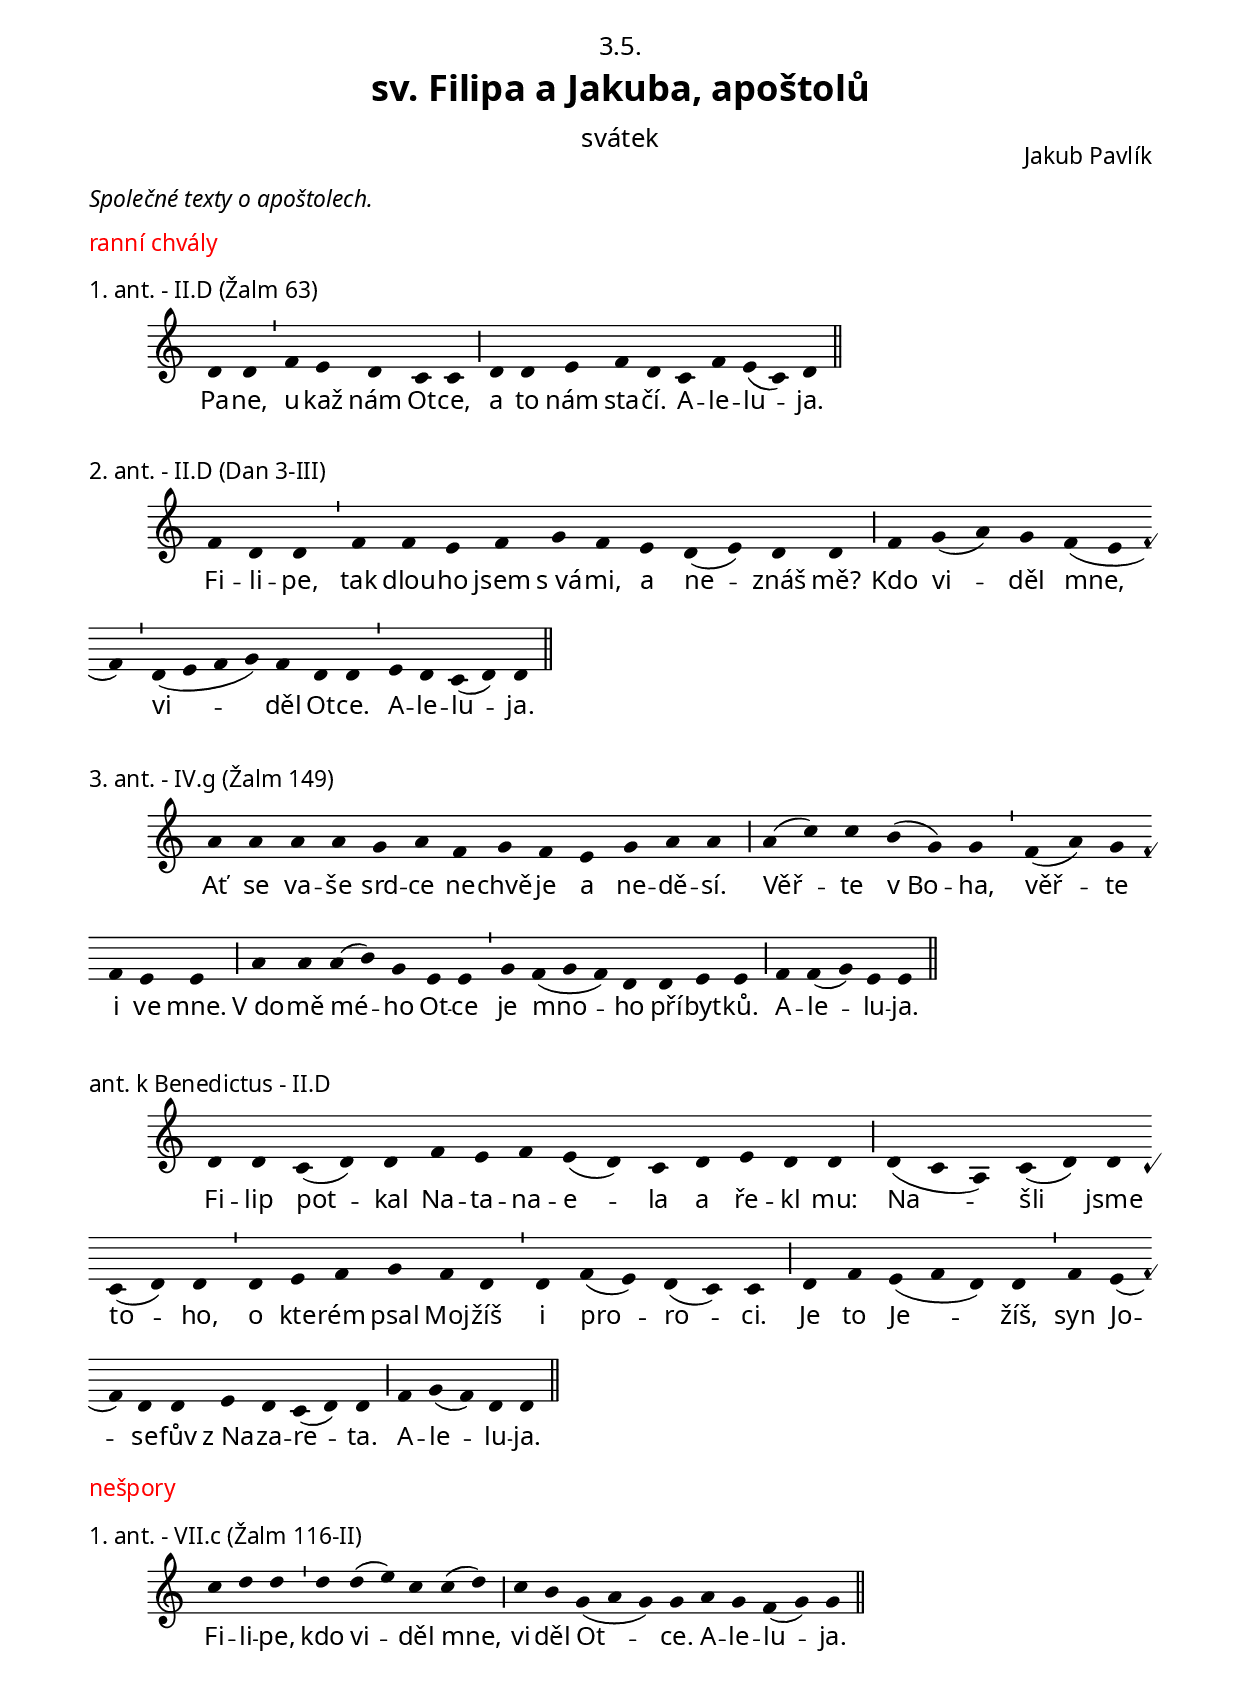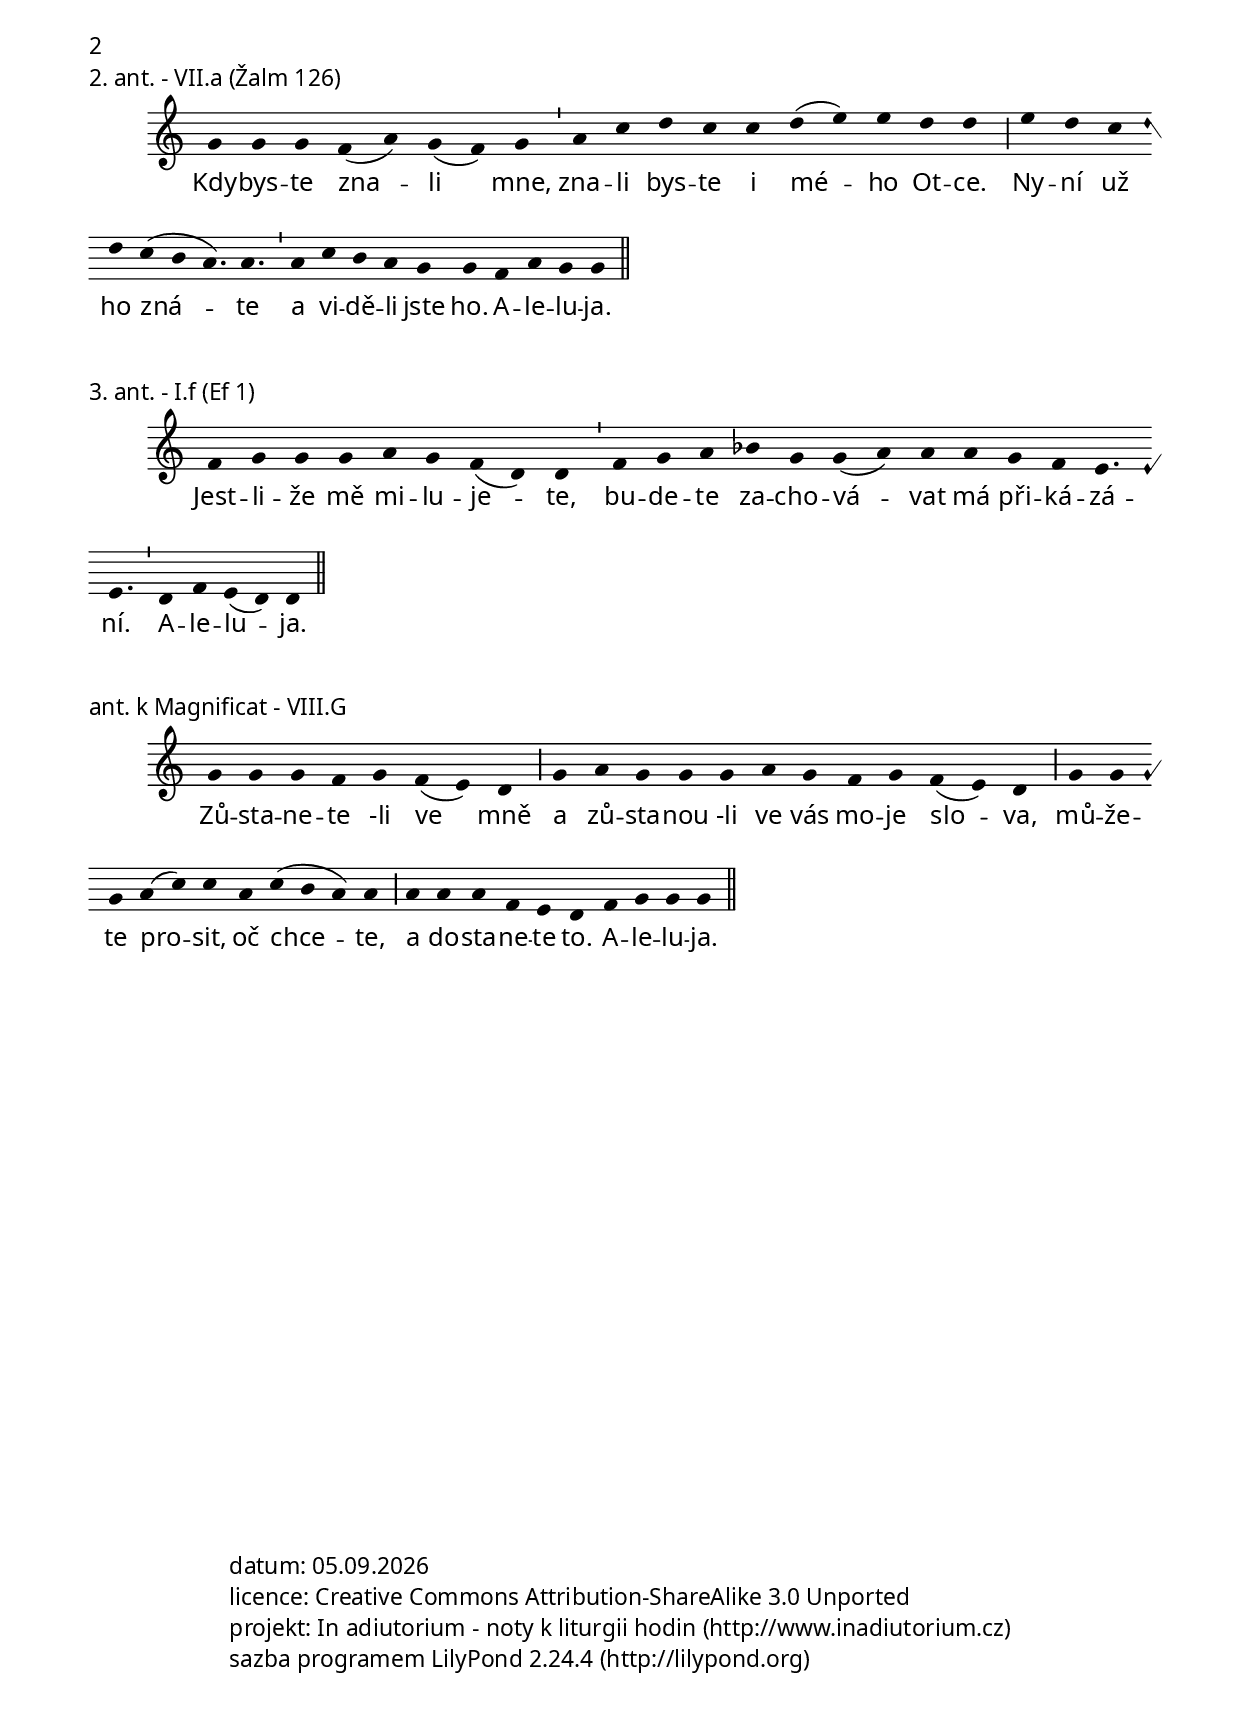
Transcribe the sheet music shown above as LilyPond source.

\version "2.17.5"

\include "../spolecne.ly"

\header {
  title = \markup\titleSvatek
            "sv. Filipa a Jakuba, apoštolů"
            "svátek"
            3.5.
  composer = "Jakub Pavlík"
}

\markup\communia #'(#:apostol)

\markup {\nadpisHodinka {"ranní chvály"}}

\score {
  \relative c' {
    \choralniRezim
    d4 d \barMin
    f e d c c \barMaior
    d d e f d
    c f e( c) d \barFinalis
  }
  \addlyrics {
    Pa -- ne,
    u -- kaž nám Ot -- ce,
    a to nám sta -- čí.
    A -- le -- lu -- ja.
  }
  \header {
    quid = "1. ant."
    modus = "II"
    differentia = "D"
    psalmus = "Žalm 63"
    id = "rch-a1"
    piece = \markup {\sestavTitulek}
  }
}

\score {
  \relative c' {
    \choralniRezim
    f4 d d \barMin f f e f g f e d( e) d d \barMaior
    f g( a) g f( e f) \barMin d( e f g) f d d \barMin
    e d c( d) d \barFinalis
  }
  \addlyrics {
    Fi -- li -- pe, tak dlou -- ho jsem s_vá -- mi, a ne -- znáš mě?
    Kdo vi -- děl mne, vi -- děl Ot -- ce.
    A -- le -- lu -- ja.
  }
  \header {
    quid = "2. ant."
    modus = "II"
    differentia = "D"
    psalmus = "Dan 3-III"
    id = "rch-a2"
    piece = \markup {\sestavTitulek}
  }
}

\score {
  \relative c'' {
    \choralniRezim
    a4 a a a g a f g f e g a a \barMaior
    a( c) c b( g) g \barMin
    f( a) g f e e \barMaior
    a a a( b) g e e \barMin
    g f( g f) d d e e \barMaior
    f f( g) e e \barFinalis
  }
  \addlyrics {
    Ať se va -- še srd -- ce ne -- chvě -- je a ne -- dě -- sí.
    Věř -- te v_Bo -- ha,
    věř -- te i ve mne.
    V_do -- mě mé -- ho Ot -- ce
    je mno -- ho pří -- byt -- ků.
    A -- le -- lu -- ja.
  }
  \header {
    quid = "3. ant."
    modus = "IV"
    differentia = "g"
    psalmus = "Žalm 149"
    id = "rch-a3"
    piece = \markup {\sestavTitulek}
  }
}

\score {
  \relative c' {
    \choralniRezim
    d4 d c( d) d f e f e( d) c d e d d \barMaior
    d4( c a) c( d) d c( d) d \barMin
    d e f g f d \barMin
    d f( e) d( c) c \barMaior
    d f e( f d) d \barMin
    f e( f) d d e d c( d) d \barMaior
    f g( f) d d \barFinalis
  }
  \addlyrics {
    Fi -- lip pot -- kal Na -- ta -- na -- e -- la
    a ře -- kl mu:
    Na -- šli jsme to -- ho,
    o kte -- rém psal Moj -- žíš
    i pro -- ro -- ci.
    Je to Je -- žíš,
    syn Jo -- se -- fův z_Na -- za -- re -- ta.
    A -- le -- lu -- ja.
  }
  \header {
    quid = "ant. k Benedictus"
    modus = "II"
    differentia = "D"
    psalmus = ""
    id = "rch-aben"
    piece = \markup {\sestavTitulekBezZalmu}
  }
}

\markup {\nadpisHodinka {"nešpory"}}

\score {
  \relative c'' {
    \choralniRezim
    c4 d d \barMin
    d d( e) c c( d) \barMaior
    c b g( a g) g
    a g f( g) g \barFinalis
  }
  \addlyrics {
    Fi -- li -- pe,
    kdo vi -- děl mne,
    vi -- děl Ot -- ce.
    A -- le -- lu -- ja.
  }
  \header {
    quid = "1. ant."
    modus = "VII"
    differentia = "c"
    psalmus = "Žalm 116-II"
    id = "ne-a1"
    piece = \markup {\sestavTitulek}
  }
}

\score {
  \relative c'' {
    \choralniRezim
    g4 g g f( a) g( f) g \barMin
    a c d c c d( e) e d d \barMaior
    e d c d c( b a4.) a \barMin
    a4 c b a g g
    f a g g \barFinalis
  }
  \addlyrics {
    Kdy -- bys -- te zna -- li mne,
    zna -- li bys -- te i mé -- ho Ot -- ce.
    Ny -- ní už ho zná -- te
    a vi -- dě -- li jste ho.
    A -- le -- lu -- ja.
  }
  \header {
    quid = "2. ant."
    modus = "VII"
    differentia = "a"
    psalmus = "Žalm 126"
    id = "ne-a2"
    piece = \markup {\sestavTitulek}
  }
}

\score {
  \relative c' {
    \choralniRezim
    f4 g g g a g f( d) d \barMin
    f g a bes g g( a) a a g f e4. e \barMin
    d4 f e( d) d \barFinalis
  }
  \addlyrics {
    Jest -- li -- že mě mi -- lu -- je -- te,
    bu -- de -- te za -- cho -- vá -- vat má při -- ká -- zá -- ní.
    A -- le -- lu -- ja.
  }
  \header {
    quid = "3. ant."
    modus = "I"
    differentia = "f"
    psalmus = "Ef 1"
    id = "ne-a3"
    fial = "antifony/tyden4_5ctvrtek.ly#up-ant1?zacatek"
    piece = \markup {\sestavTitulek}
  }
}

\score {
  \relative c'' {
    \choralniRezim
    g4 g g f g f( e) d \barMaior
    g a g g g a g f g f( e) d \barMaior
    g g g a( c) c a c( b a) a \barMaior
    a a a f e d
    f g g g \barFinalis
  }
  \addlyrics {
    Zů -- sta -- ne -- te -li ve mně
    a zů -- sta -- nou -li ve vás mo -- je slo -- va,
    mů -- že -- te pro -- sit, oč chce -- te,
    a do -- sta -- ne -- te to.
    A -- le -- lu -- ja.
  }
  \header {
    quid = "ant. k Magnificat"
    modus = "VIII"
    differentia = "G"
    psalmus = ""
    id = "ne-amag"
    piece = \markup {\sestavTitulekBezZalmu}
  }
}